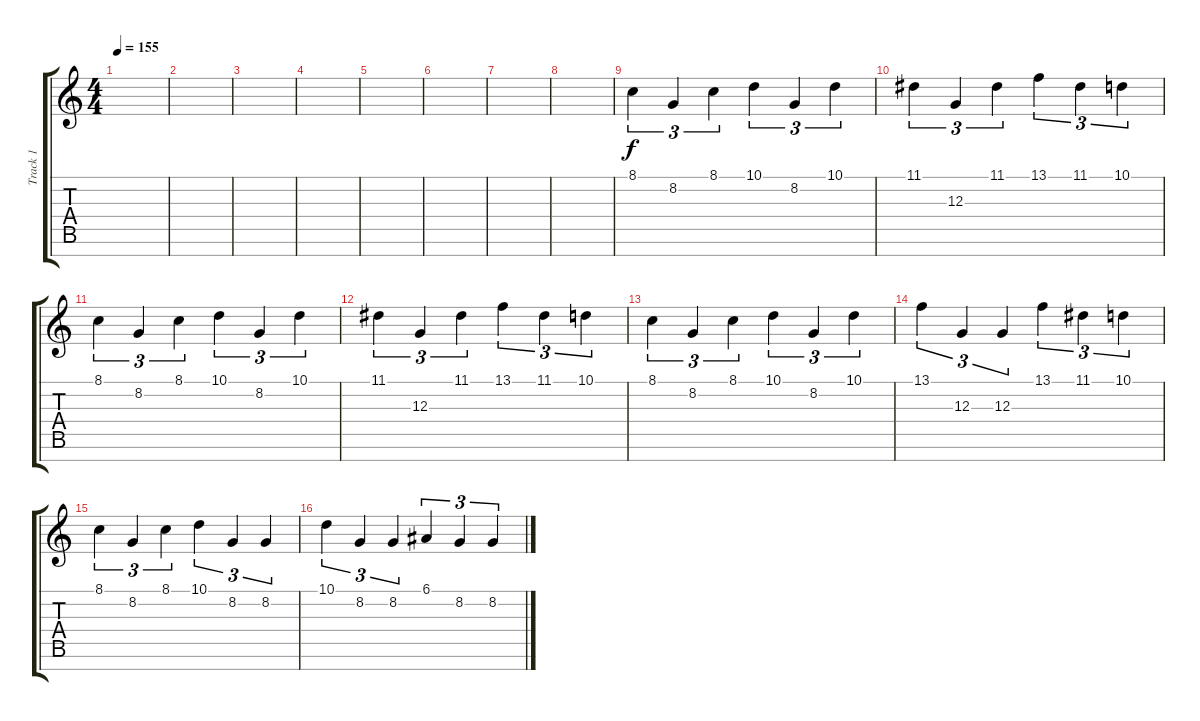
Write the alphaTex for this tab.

\track ("Track 1" "Track 1") {instrument acousticgrandpiano}
\staff {score tabs}
\tuning (E4 B3 G3 D3 A2 E2 B1) {hide}
\ts (4 4)
\tempo 155
\clef g2
\ks c
|
|
|
|
|
|
|
|
8.1.4{tu (3 2)} 8.2.4{tu (3 2)} 8.1.4{tu (3 2)} 10.1.4{tu (3 2)} 8.2.4{tu (3 2)} 10.1.4{tu (3 2)} |
11.1.4{tu (3 2)} 12.3.4{tu (3 2)} 11.1.4{tu (3 2)} 13.1.4{tu (3 2)} 11.1.4{tu (3 2)} 10.1.4{tu (3 2)} |
8.1.4{tu (3 2)} 8.2.4{tu (3 2)} 8.1.4{tu (3 2)} 10.1.4{tu (3 2)} 8.2.4{tu (3 2)} 10.1.4{tu (3 2)} |
11.1.4{tu (3 2)} 12.3.4{tu (3 2)} 11.1.4{tu (3 2)} 13.1.4{tu (3 2)} 11.1.4{tu (3 2)} 10.1.4{tu (3 2)} |
8.1.4{tu (3 2)} 8.2.4{tu (3 2)} 8.1.4{tu (3 2)} 10.1.4{tu (3 2)} 8.2.4{tu (3 2)} 10.1.4{tu (3 2)} |
13.1.4{tu (3 2)} 12.3.4{tu (3 2)} 12.3.4{tu (3 2)} 13.1.4{tu (3 2)} 11.1.4{tu (3 2)} 10.1.4{tu (3 2)} |
8.1.4{tu (3 2)} 8.2.4{tu (3 2)} 8.1.4{tu (3 2)} 10.1.4{tu (3 2)} 8.2.4{tu (3 2)} 8.2.4{tu (3 2)} |
10.1.4{tu (3 2)} 8.2.4{tu (3 2)} 8.2.4{tu (3 2)} 6.1.4{tu (3 2)} 8.2.4{tu (3 2)} 8.2.4{tu (3 2)}
